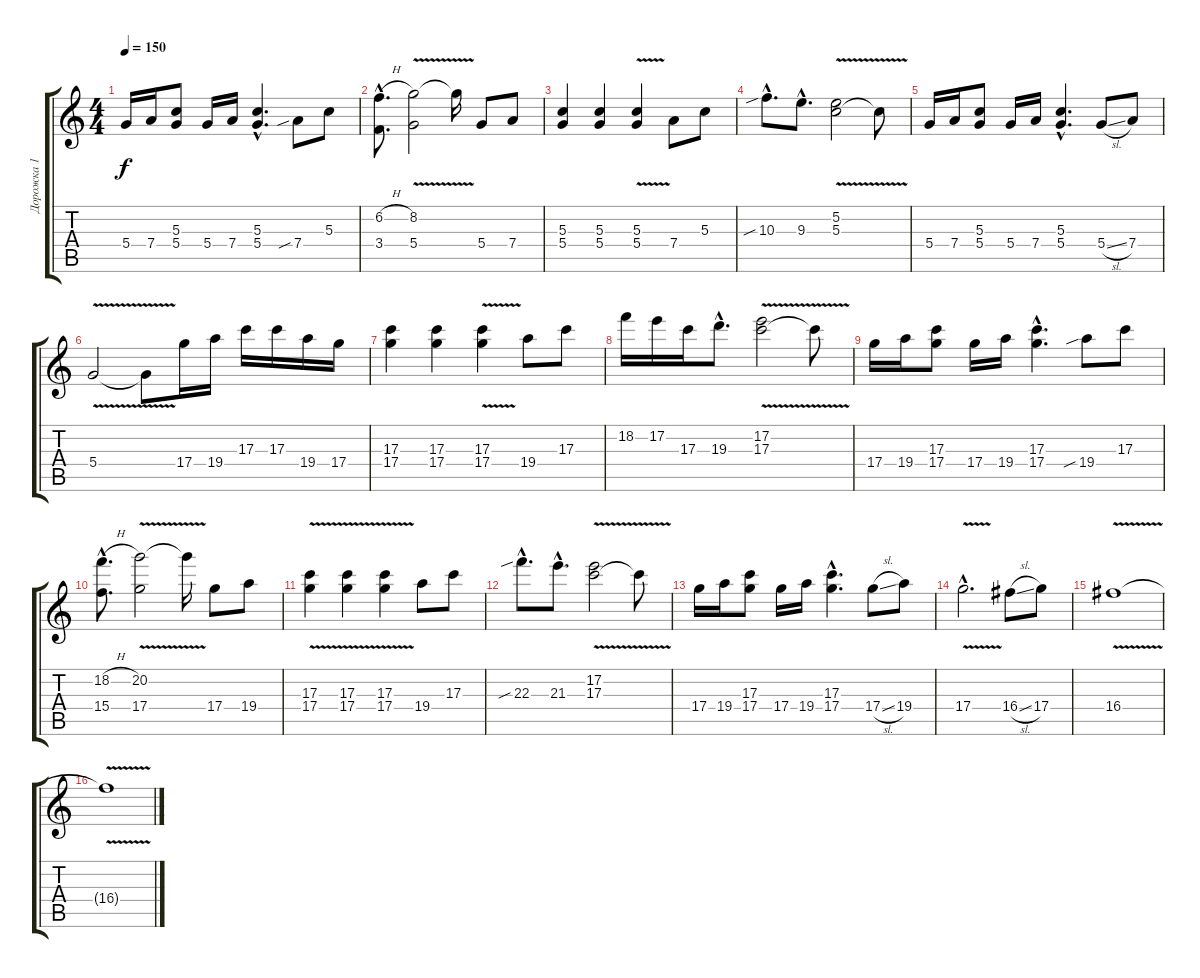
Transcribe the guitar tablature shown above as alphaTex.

\track ("Дорожка 1" "Дорожка 1") {instrument distortionguitar}
\staff {score tabs}
\tuning (E4 B3 G3 D3 A2 E2) {hide}
\ts (4 4)
\tempo 150
\clef g2
\ks c
5.4.16{dy f} 7.4.16 (5.3 5.4).8 5.4.16 7.4.16 (5.3{hac} 5.4{hac}).4{d} 7.4{sib}.8 5.3.8 |
(6.2{h hac} 3.4{hac}).8{d} (8.2{v} 5.4).2 8.2{t}.16 5.4.8 7.4.8 |
(5.3 5.4).4 (5.3 5.4).4 (5.3{v} 5.4).4 7.4.8 5.3.8 |
10.3{sib hac}.8{d} 9.3{hac}.8{d} (5.2 5.3{v}).2 5.3{t}.8 |
5.4.16 7.4.16 (5.3 5.4).8 5.4.16 7.4.16 (5.3{hac} 5.4{hac}).4{d} 5.4{sl}.8 7.4.8 |
5.4{v}.2 5.4{t}.8 17.4.16 19.4.16 17.3.16 17.3.16 19.4.16 17.4.16 |
(17.3 17.4).4 (17.3 17.4).4 (17.3{v} 17.4).4 19.4.8 17.3.8 |
18.2.16 17.2.16 17.3.16 19.3{hac}.8{d} (17.2 17.3{v}).2 17.3{t}.8 |
17.4.16 19.4.16 (17.3 17.4).8 17.4.16 19.4.16 (17.3{hac} 17.4{hac}).4{d} 19.4{sib}.8 17.3.8 |
(18.2{h hac} 15.4{hac}).8{d} (20.2{v} 17.4).2 20.2{t}.16 17.4.8 19.4.8 |
(17.3{v} 17.4).4 (17.3{v} 17.4).4 (17.3{v} 17.4).4 19.4.8 17.3.8 |
22.3{sib hac}.8{d} 21.3{hac}.8{d} (17.2 17.3{v}).2 17.3{t}.8 |
17.4.16 19.4.16 (17.3 17.4).8 17.4.16 19.4.16 (17.3{hac} 17.4{hac}).4{d} 17.4{sl}.8 19.4.8 |
17.4{v hac}.2{d} 16.4{sl}.8 17.4.8 |
16.4{v}.1 |
16.4{t}.1
